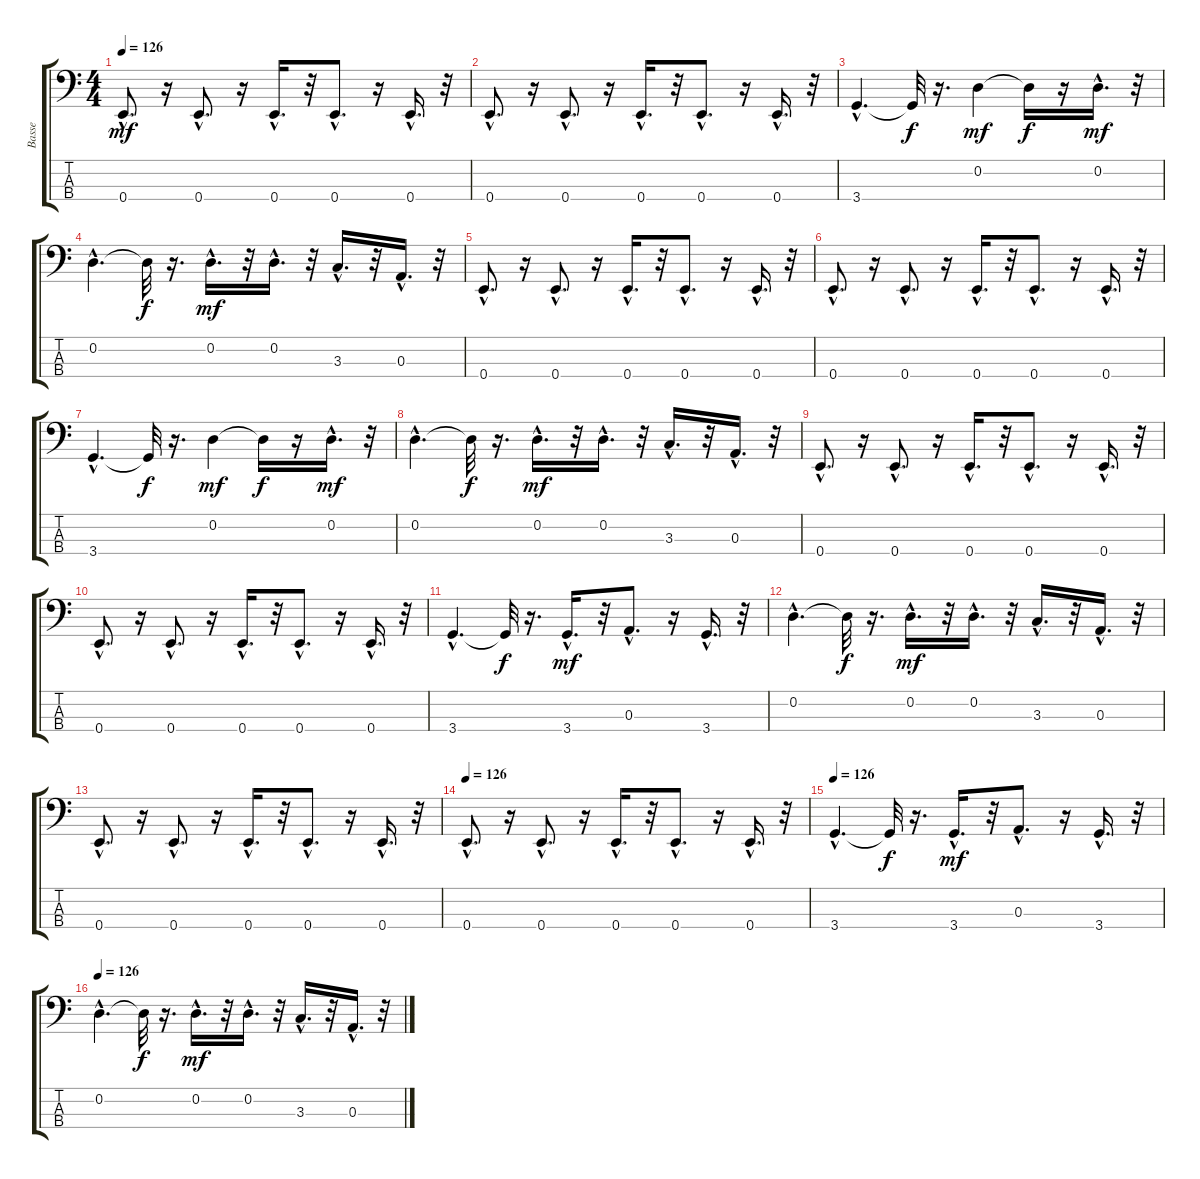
\track ("Basse" "Basse") {instrument acousticbass}
\staff {score tabs}
\tuning (G2 D2 A1 E1) {hide}
\ts (4 4)
\tempo 126
\clef f4
\ks c
0.4{hac}.8{d dy mf} r.16 0.4{hac}.8{d} r.16 0.4{hac}.16{d} r.32 0.4{hac}.8{d} r.16 0.4{hac}.16{d} r.32 |
0.4{hac}.8{d} r.16 0.4{hac}.8{d} r.16 0.4{hac}.16{d} r.32 0.4{hac}.8{d} r.16 0.4{hac}.16{d} r.32 |
3.4{hac}.4{d} 3.4{t}.32{dy f} r.16{d} 0.2.4{dy mf} 0.2{t}.16{dy f} r.16 0.2{hac}.16{d dy mf} r.32 |
0.2{hac}.4{d} 0.2{t}.32{dy f} r.16{d} 0.2{hac}.16{d dy mf} r.32 0.2{hac}.16{d} r.32 3.3{hac}.16{d} r.32 0.3{hac}.16{d} r.32 |
0.4{hac}.8{d} r.16 0.4{hac}.8{d} r.16 0.4{hac}.16{d} r.32 0.4{hac}.8{d} r.16 0.4{hac}.16{d} r.32 |
0.4{hac}.8{d} r.16 0.4{hac}.8{d} r.16 0.4{hac}.16{d} r.32 0.4{hac}.8{d} r.16 0.4{hac}.16{d} r.32 |
3.4{hac}.4{d} 3.4{t}.32{dy f} r.16{d} 0.2.4{dy mf} 0.2{t}.16{dy f} r.16 0.2{hac}.16{d dy mf} r.32 |
0.2{hac}.4{d} 0.2{t}.32{dy f} r.16{d} 0.2{hac}.16{d dy mf} r.32 0.2{hac}.16{d} r.32 3.3{hac}.16{d} r.32 0.3{hac}.16{d} r.32 |
0.4{hac}.8{d} r.16 0.4{hac}.8{d} r.16 0.4{hac}.16{d} r.32 0.4{hac}.8{d} r.16 0.4{hac}.16{d} r.32 |
0.4{hac}.8{d} r.16 0.4{hac}.8{d} r.16 0.4{hac}.16{d} r.32 0.4{hac}.8{d} r.16 0.4{hac}.16{d} r.32 |
3.4{hac}.4{d} 3.4{t}.32{dy f} r.16{d} 3.4{hac}.16{d dy mf} r.32 0.3{hac}.8{d} r.16 3.4{hac}.16{d} r.32 |
0.2{hac}.4{d} 0.2{t}.32{dy f} r.16{d} 0.2{hac}.16{d dy mf} r.32 0.2{hac}.16{d} r.32 3.3{hac}.16{d} r.32 0.3{hac}.16{d} r.32 |
0.4{hac}.8{d} r.16 0.4{hac}.8{d} r.16 0.4{hac}.16{d} r.32 0.4{hac}.8{d} r.16 0.4{hac}.16{d} r.32 |
\tempo 126
0.4{hac}.8{d} r.16 0.4{hac}.8{d} r.16 0.4{hac}.16{d} r.32 0.4{hac}.8{d} r.16 0.4{hac}.16{d} r.32 |
\tempo 126
3.4{hac}.4{d} 3.4{t}.32{dy f} r.16{d} 3.4{hac}.16{d dy mf} r.32 0.3{hac}.8{d} r.16 3.4{hac}.16{d} r.32 |
\tempo 126
0.2{hac}.4{d} 0.2{t}.32{dy f} r.16{d} 0.2{hac}.16{d dy mf} r.32 0.2{hac}.16{d} r.32 3.3{hac}.16{d} r.32 0.3{hac}.16{d} r.32
